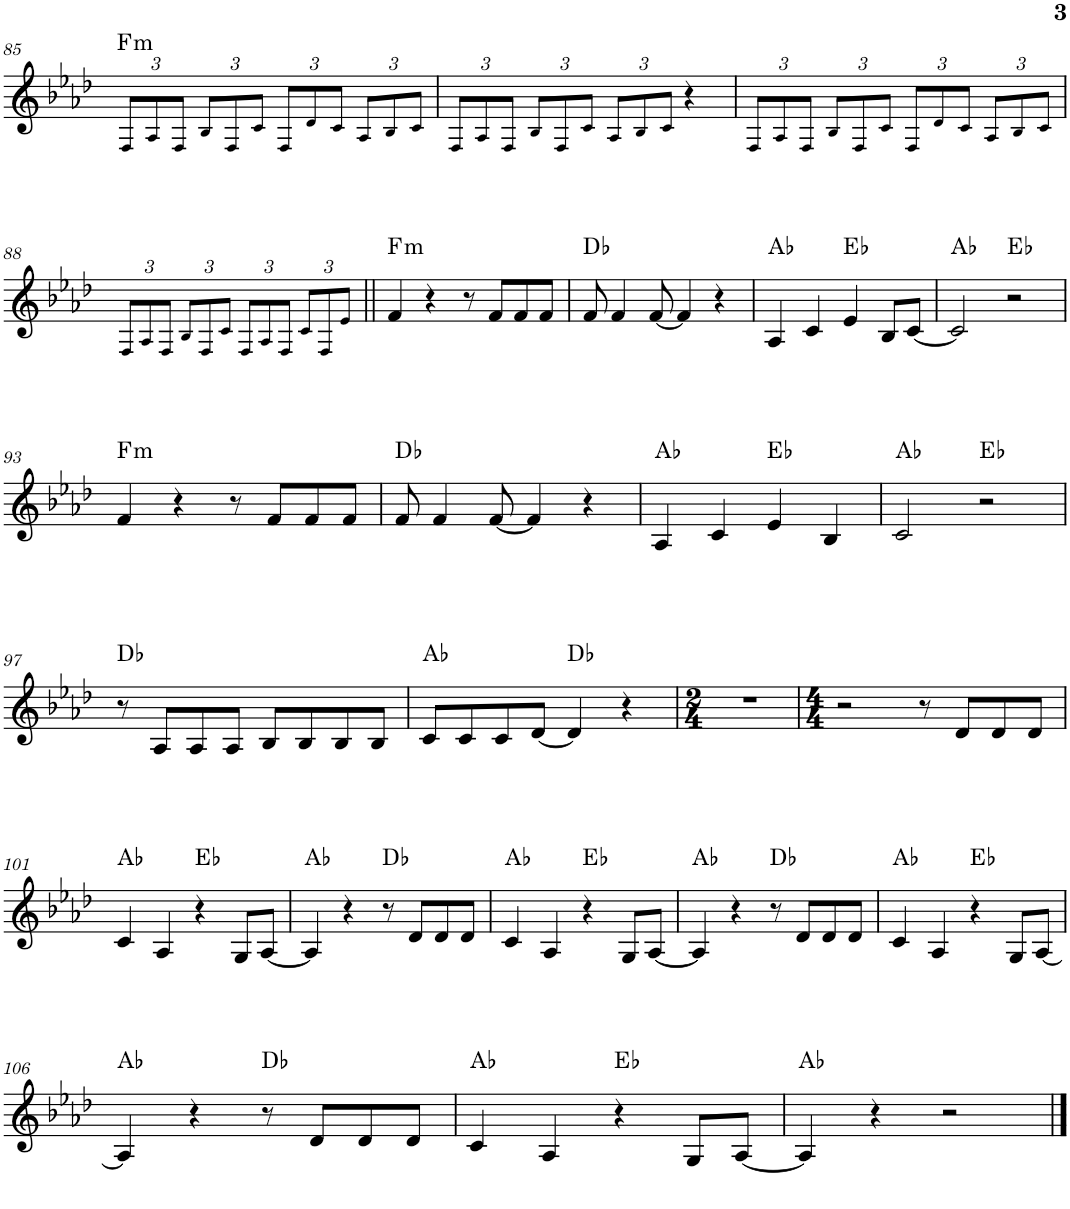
**kern	**harte
*part1	*part1
*staff1	*
*I"Piano	*
*I'Pno.	*
!!LO:PB:g=z
*clefG2	*
*k[b-e-a-d-]	*
*M4/4	*
*Xbrackettup	*
=85	=85
!	!LO:H:kt=m
12F!/L	F:min
12A-!/	.
12F!/J	.
12B-!/L	.
12F!/	.
12c!/J	.
12F!/L	.
12d-!/	.
12c!/J	.
12A-!/L	.
12B-!/	.
12c!/J	.
=86	=86
12F!/L	.
12A-!/	.
12F!/J	.
12B-!/L	.
12F!/	.
12c!/J	.
12A-!/L	.
12B-!/	.
12c!/J	.
4r	.
=87	=87
12F!/L	.
12A-!/	.
12F!/J	.
12B-!/L	.
12F!/	.
12c!/J	.
12F!/L	.
12d-!/	.
12c!/J	.
12A-!/L	.
12B-!/	.
12c!/J	.
!!LO:LB:g=z
=88	=88
12F!/L	.
12A-!/	.
12F!/J	.
12B-!/L	.
12F!/	.
12c!/J	.
12F!/L	.
12A-!/	.
12F!/J	.
12c!/L	.
12F!/	.
12e-!/J	.
=89||	=89||
!	!LO:H:kt=m
4f/	F:min
4r	.
8r	.
8f/L	.
8f/	.
8f/J	.
=90	=90
8f/	Db:maj
4f/	.
[8f/	.
4f/]	.
4r	.
=91	=91
4A-/	Ab:maj
4c/	.
4e-/	Eb:maj
8B-/L	.
[8c/J	.
=92	=92
2c/]	Ab:maj
2r	Eb:maj
!!LO:LB:g=z
=93	=93
!	!LO:H:kt=m
4f/	F:min
4r	.
8r	.
8f/L	.
8f/	.
8f/J	.
=94	=94
8f/	Db:maj
4f/	.
[8f/	.
4f/]	.
4r	.
=95	=95
4A-/	Ab:maj
4c/	.
4e-/	Eb:maj
4B-/	.
=96	=96
2c/	Ab:maj
2r	Eb:maj
!!LO:LB:g=z
=97	=97
8r	Db:maj
8A-/L	.
8A-/	.
8A-/J	.
8B-/L	.
8B-/	.
8B-/	.
8B-/J	.
=98	=98
8c/L	Ab:maj
8c/	.
8c/	.
[8d-/J	.
4d-/]	Db:maj
4r	.
=99	=99
*M2/4	*
2r	.
=100	=100
*M4/4	*
2r	.
8r	.
8d-/L	.
8d-/	.
8d-/J	.
!!LO:LB:g=z
=101	=101
4c/	Ab:maj
4A-/	.
4r	Eb:maj
8G/L	.
[8A-/J	.
=102	=102
4A-/]	Ab:maj
4r	.
8r	Db:maj
8d-/L	.
8d-/	.
8d-/J	.
=103	=103
4c/	Ab:maj
4A-/	.
4r	Eb:maj
8G/L	.
[8A-/J	.
=104	=104
4A-/]	Ab:maj
4r	.
8r	Db:maj
8d-/L	.
8d-/	.
8d-/J	.
=105	=105
4c/	Ab:maj
4A-/	.
4r	Eb:maj
8G/L	.
[8A-/J	.
!!LO:LB:g=z
=106	=106
4A-/]	Ab:maj
4r	.
8r	Db:maj
8d-/L	.
8d-/	.
8d-/J	.
=107	=107
4c/	Ab:maj
4A-/	.
4r	Eb:maj
8G/L	.
[8A-/J	.
=108	=108
4A-/]	Ab:maj
4r	.
2r	.
==	==
*-	*-
